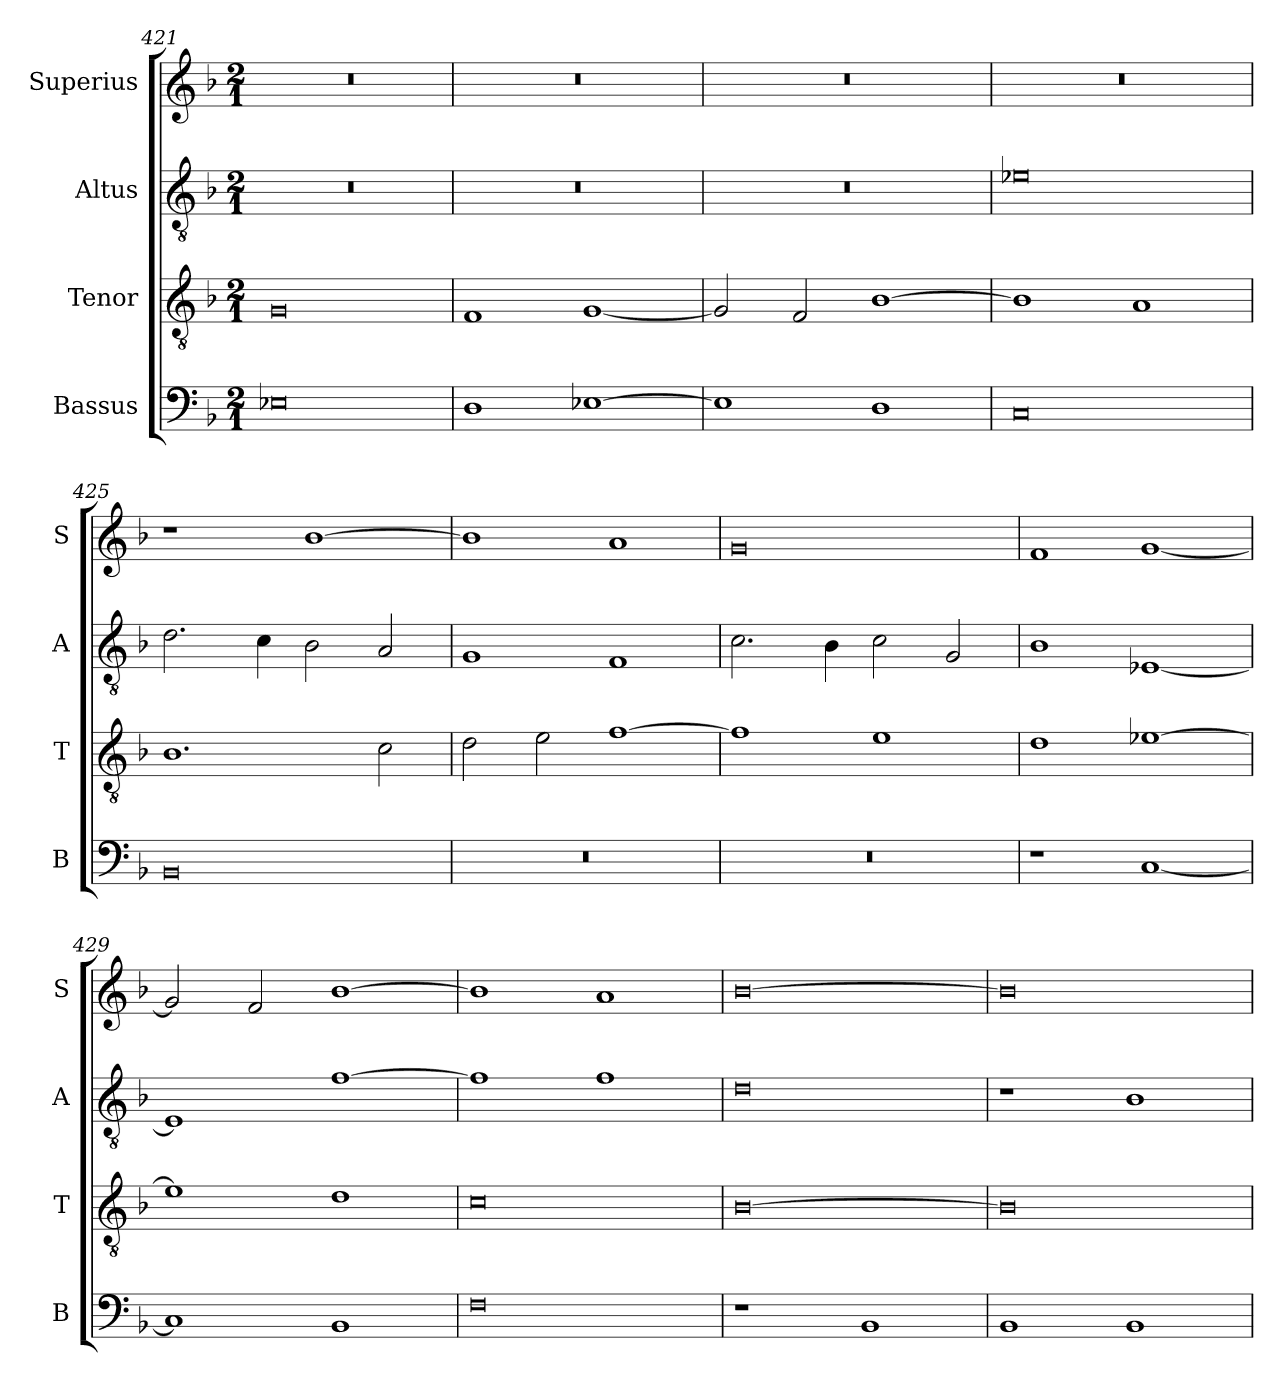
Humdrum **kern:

**kern	**kern	**kern	**kern
*part4	*part3	*part2	*part1
*staff4	*staff3	*staff2	*staff1
*I"Bassus	*I"Tenor	*I"Altus	*I"Superius
*I'B	*I'T	*I'A	*I'S
*clefF4	*clefGv2	*clefGv2	*clefG2
*k[b-]	*k[b-]	*k[b-]	*k[b-]
*M2/1	*M2/1	*M2/1	*M2/1
=421	=421	=421	=421
0E-X	0G	0r	0r
=422	=422	=422	=422
1D	1F	0r	0r
[1E-X	[1G	.	.
=423	=423	=423	=423
1E-]	2G/]	0r	0r
.	2F/	.	.
1D	[1B-	.	.
=424	=424	=424	=424
0C	1B-]	0e-X	0r
.	1A	.	.
=425	=425	=425	=425
0BB-	1.B-	2.d\	1r
.	.	4c\	.
.	.	2B-\	[1b-
.	2c\	2A/	.
=426	=426	=426	=426
0r	2d\	1G	1b-]
.	2e\	.	.
.	[1f	1F	1a
=427	=427	=427	=427
0r	1f]	2.c\	0g
.	.	4B-\	.
.	1e	2c\	.
.	.	2G/	.
=428	=428	=428	=428
1r	1d	1B-	1f
[1C	[1e-X	[1E-X	[1g
=429	=429	=429	=429
1C]	1e-]	1E-]	2g/]
.	.	.	2f/
1BB-	1d	[1f	[1b-
=430	=430	=430	=430
0F	0c	1f]	1b-]
.	.	1f	1a
=431	=431	=431	=431
1r	[0B-	0d	[0b-
1BB-	.	.	.
=432	=432	=432	=432
1BB-	0B-]	1r	0b-]
1BB-	.	1B-	.
=	=	=	=
*-	*-	*-	*-
